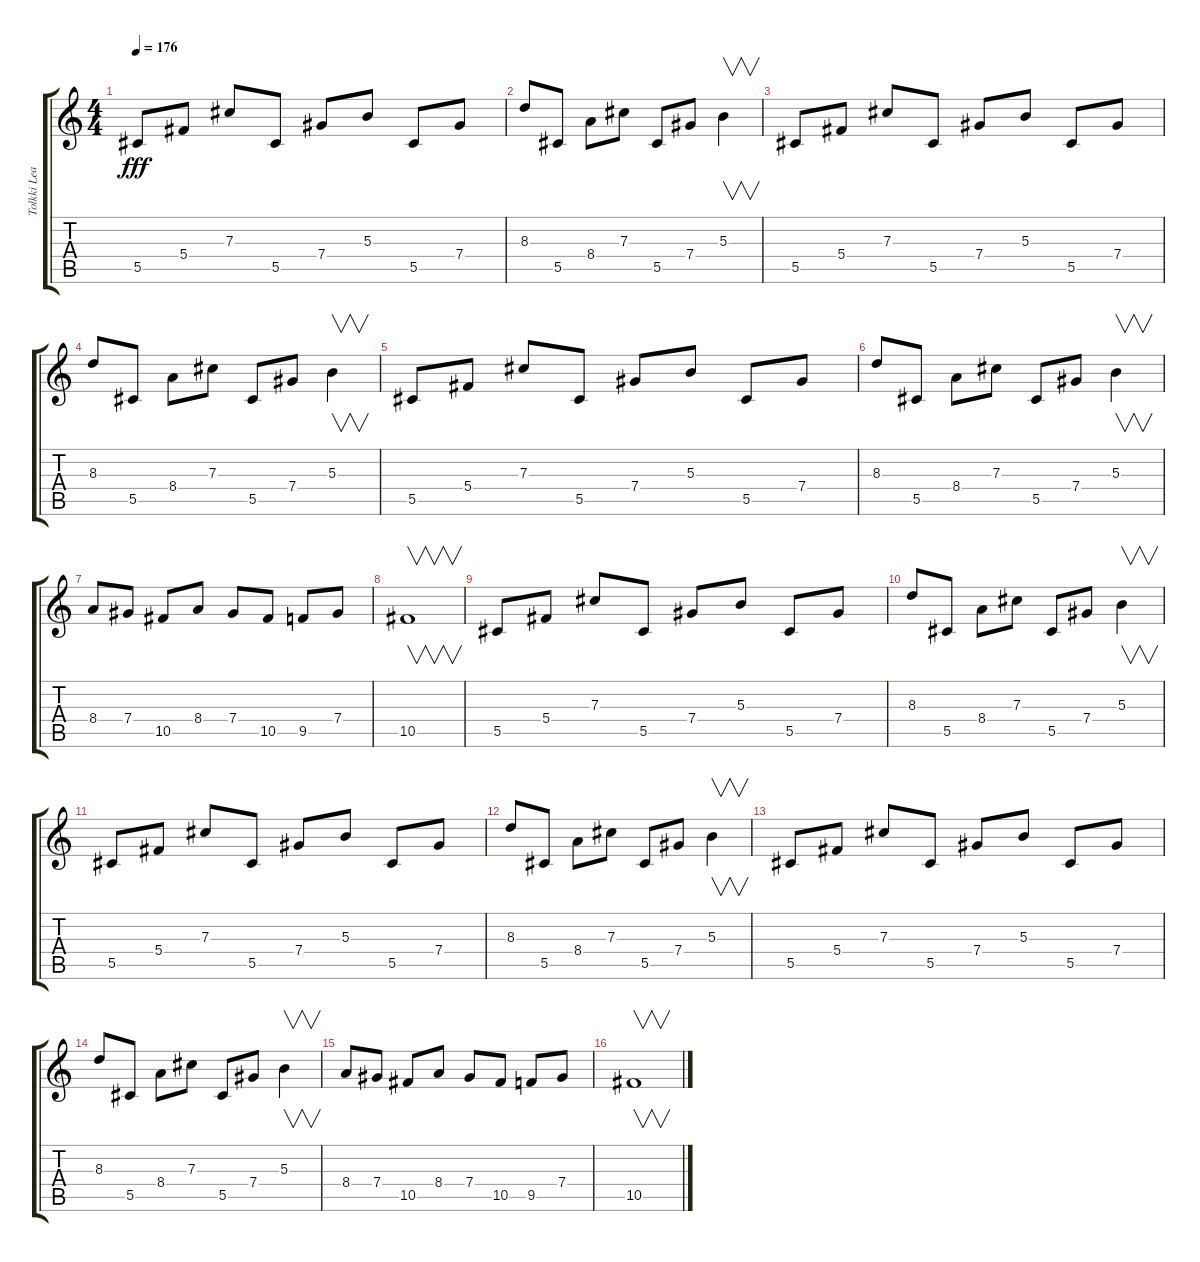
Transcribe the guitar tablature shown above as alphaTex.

\track ("Tolkki Lead" "Tolkki Lea") {instrument overdrivenguitar}
\staff {score tabs}
\tuning (Eb4 Bb3 Gb3 Db3 Ab2 Eb2) {hide}
\ts (4 4)
\tempo 176
\clef g2
\ks c
5.5.8{dy fff} 5.4.8 7.3.8 5.5.8 7.4.8 5.3.8 5.5.8 7.4.8 |
8.3.8 5.5.8 8.4.8 7.3.8 5.5.8 7.4.8 5.3.4{v} |
5.5.8 5.4.8 7.3.8 5.5.8 7.4.8 5.3.8 5.5.8 7.4.8 |
8.3.8 5.5.8 8.4.8 7.3.8 5.5.8 7.4.8 5.3.4{v} |
5.5.8 5.4.8 7.3.8 5.5.8 7.4.8 5.3.8 5.5.8 7.4.8 |
8.3.8 5.5.8 8.4.8 7.3.8 5.5.8 7.4.8 5.3.4{v} |
8.4.8 7.4.8 10.5.8 8.4.8 7.4.8 10.5.8 9.5.8 7.4.8 |
10.5.1{v} |
5.5.8 5.4.8 7.3.8 5.5.8 7.4.8 5.3.8 5.5.8 7.4.8 |
8.3.8 5.5.8 8.4.8 7.3.8 5.5.8 7.4.8 5.3.4{v} |
5.5.8 5.4.8 7.3.8 5.5.8 7.4.8 5.3.8 5.5.8 7.4.8 |
8.3.8 5.5.8 8.4.8 7.3.8 5.5.8 7.4.8 5.3.4{v} |
5.5.8 5.4.8 7.3.8 5.5.8 7.4.8 5.3.8 5.5.8 7.4.8 |
8.3.8 5.5.8 8.4.8 7.3.8 5.5.8 7.4.8 5.3.4{v} |
8.4.8 7.4.8 10.5.8 8.4.8 7.4.8 10.5.8 9.5.8 7.4.8 |
10.5.1{v}
